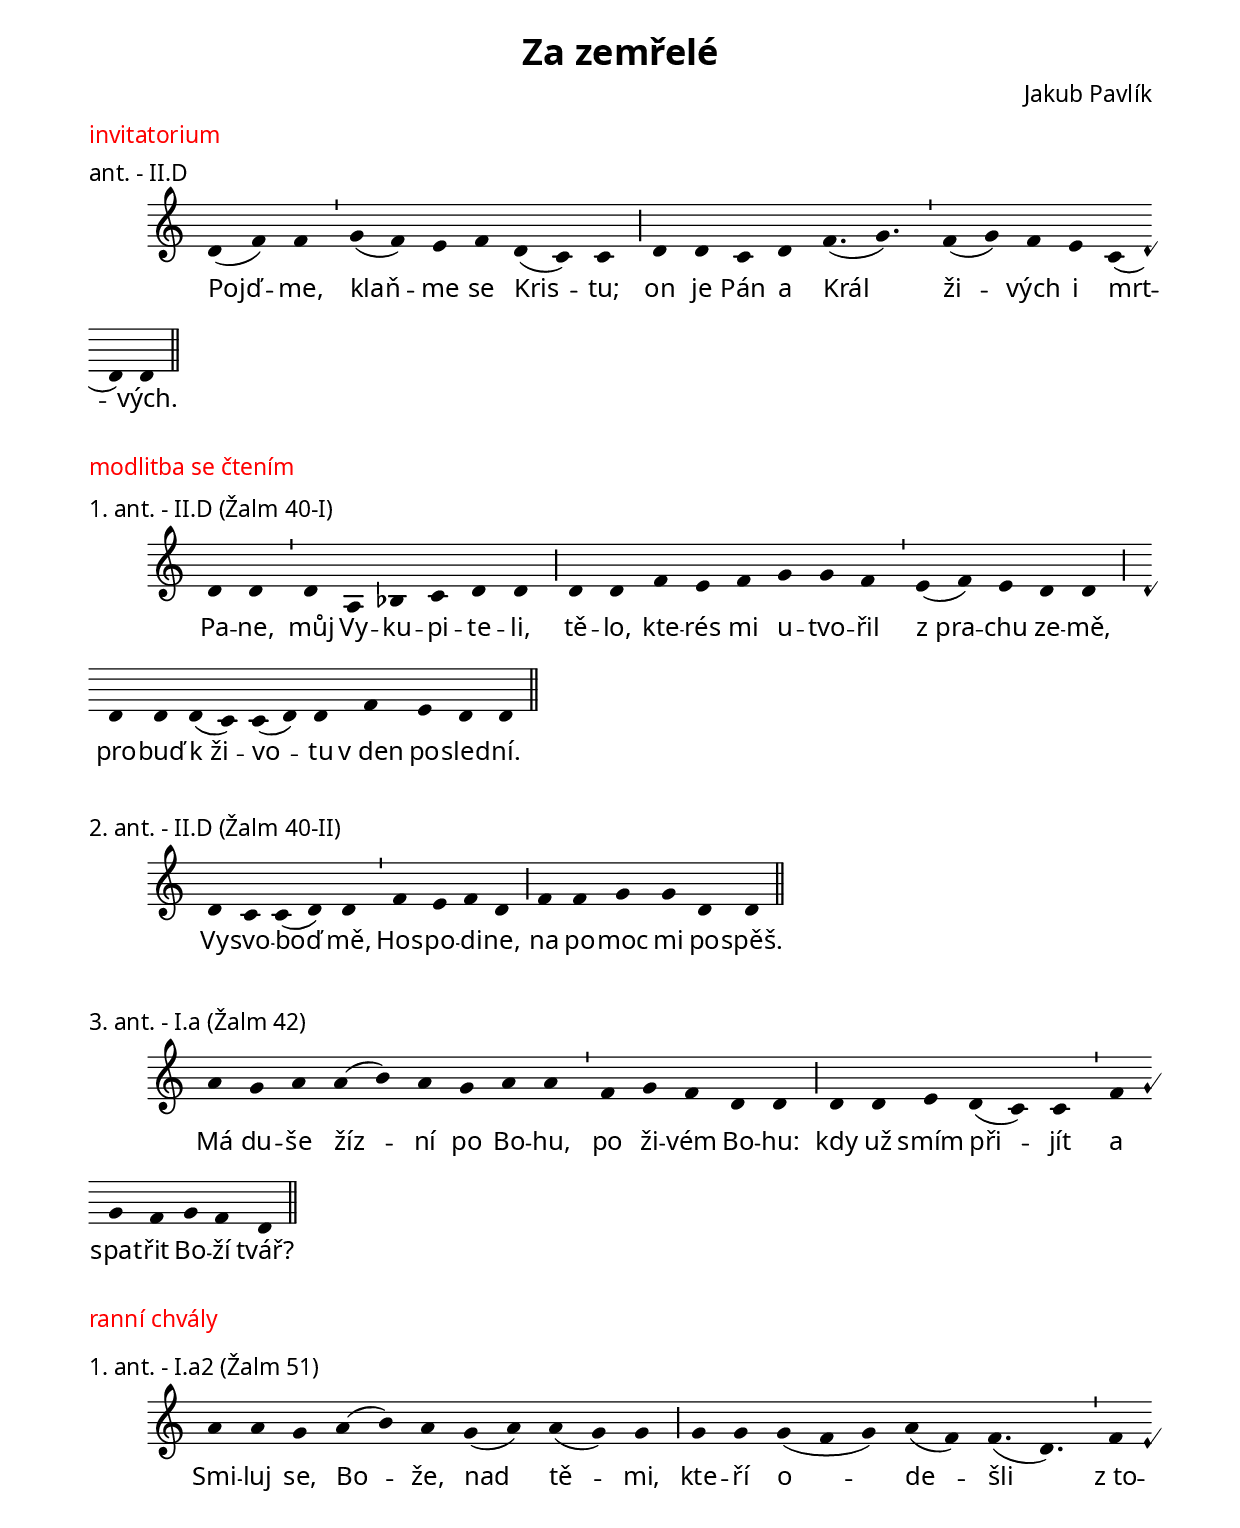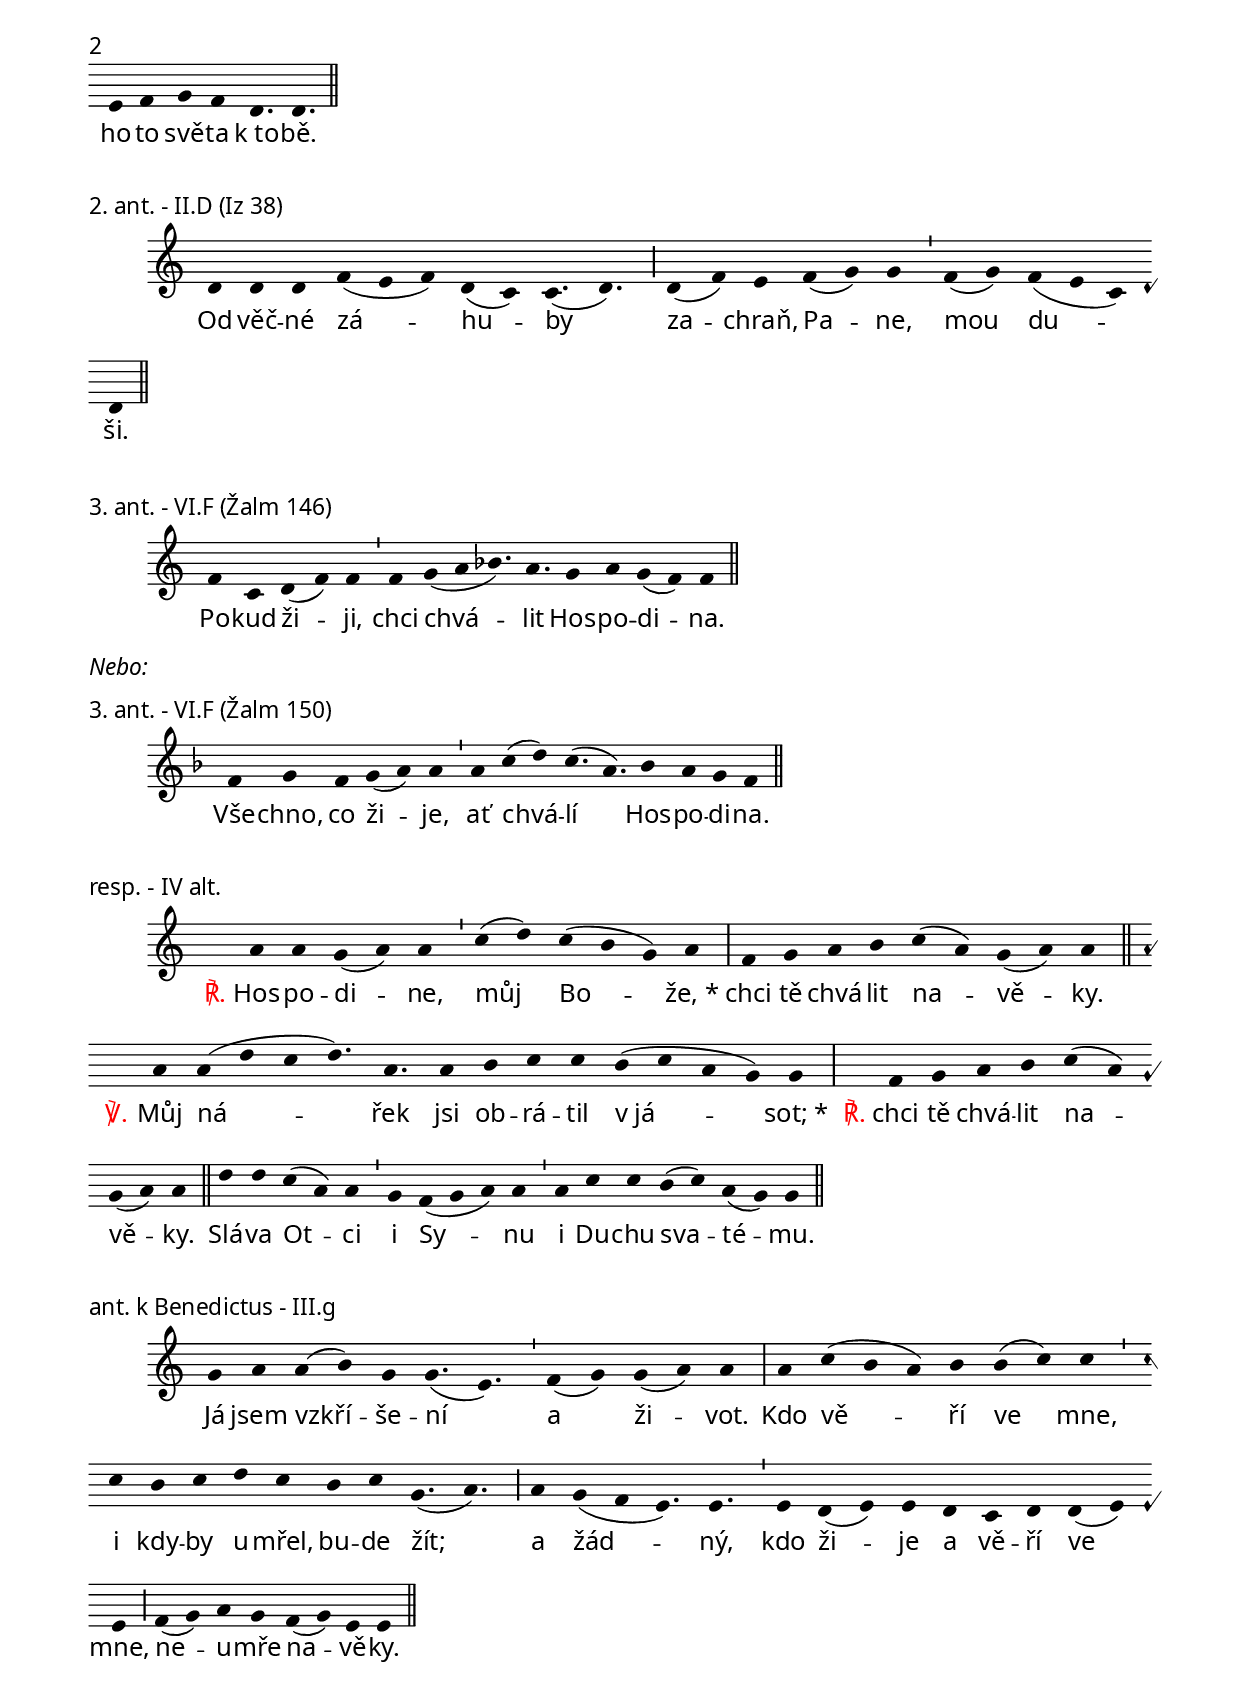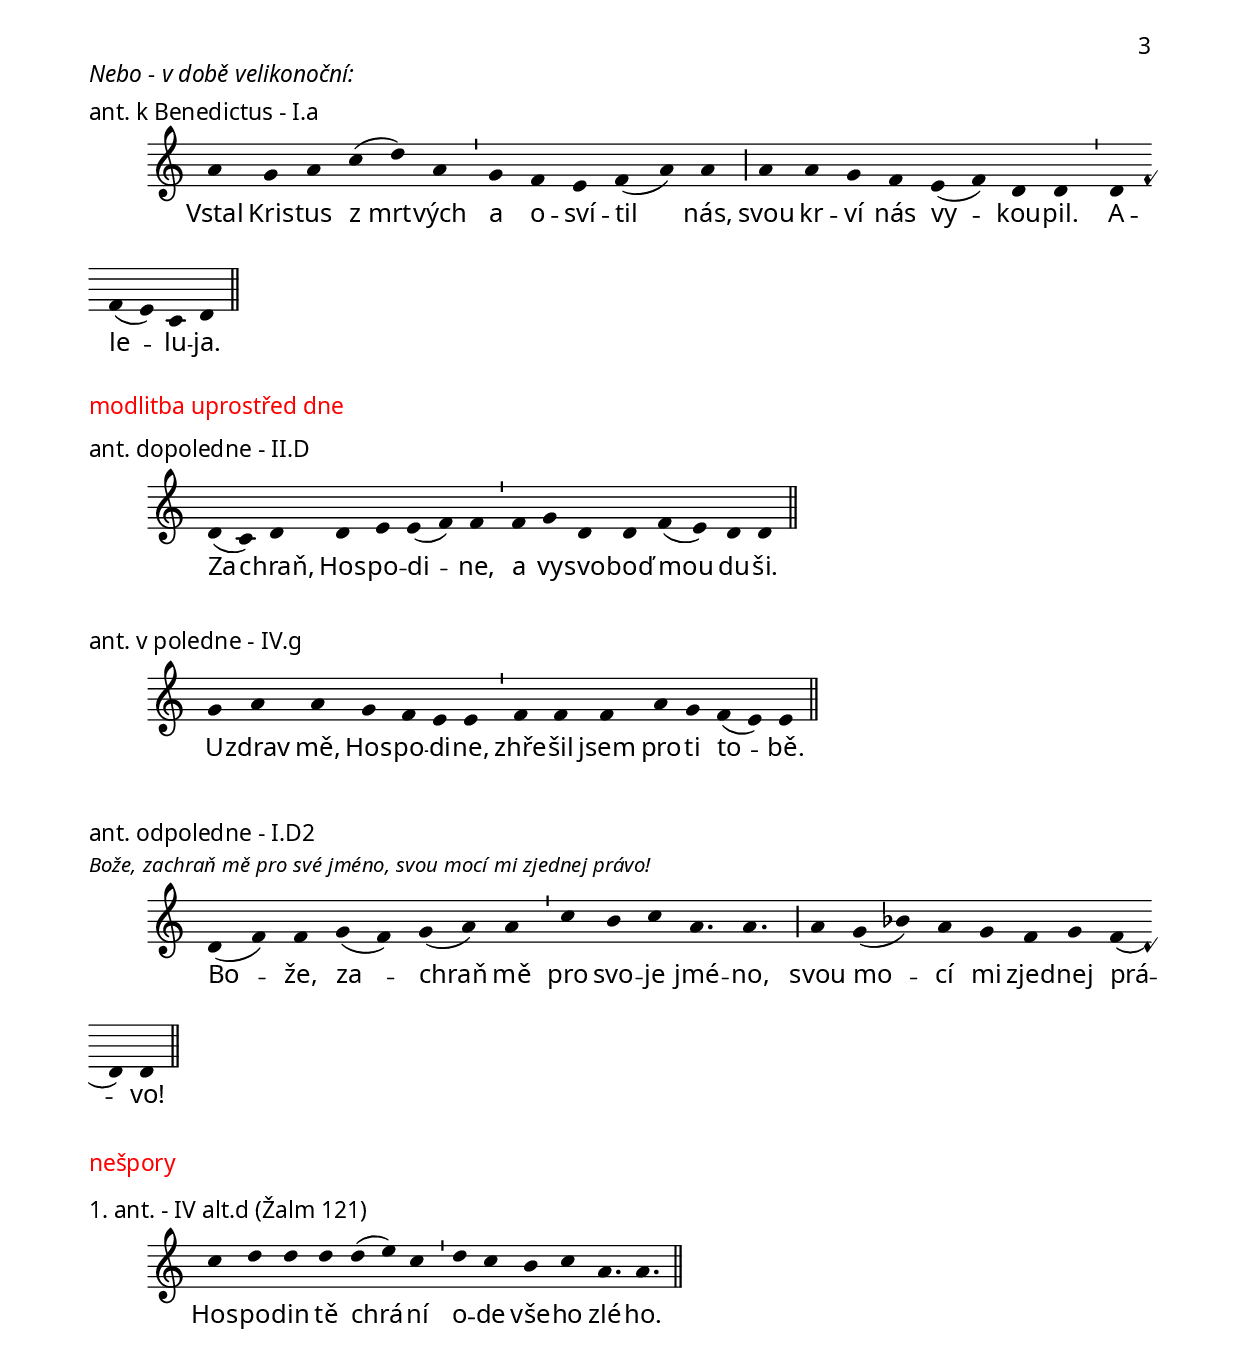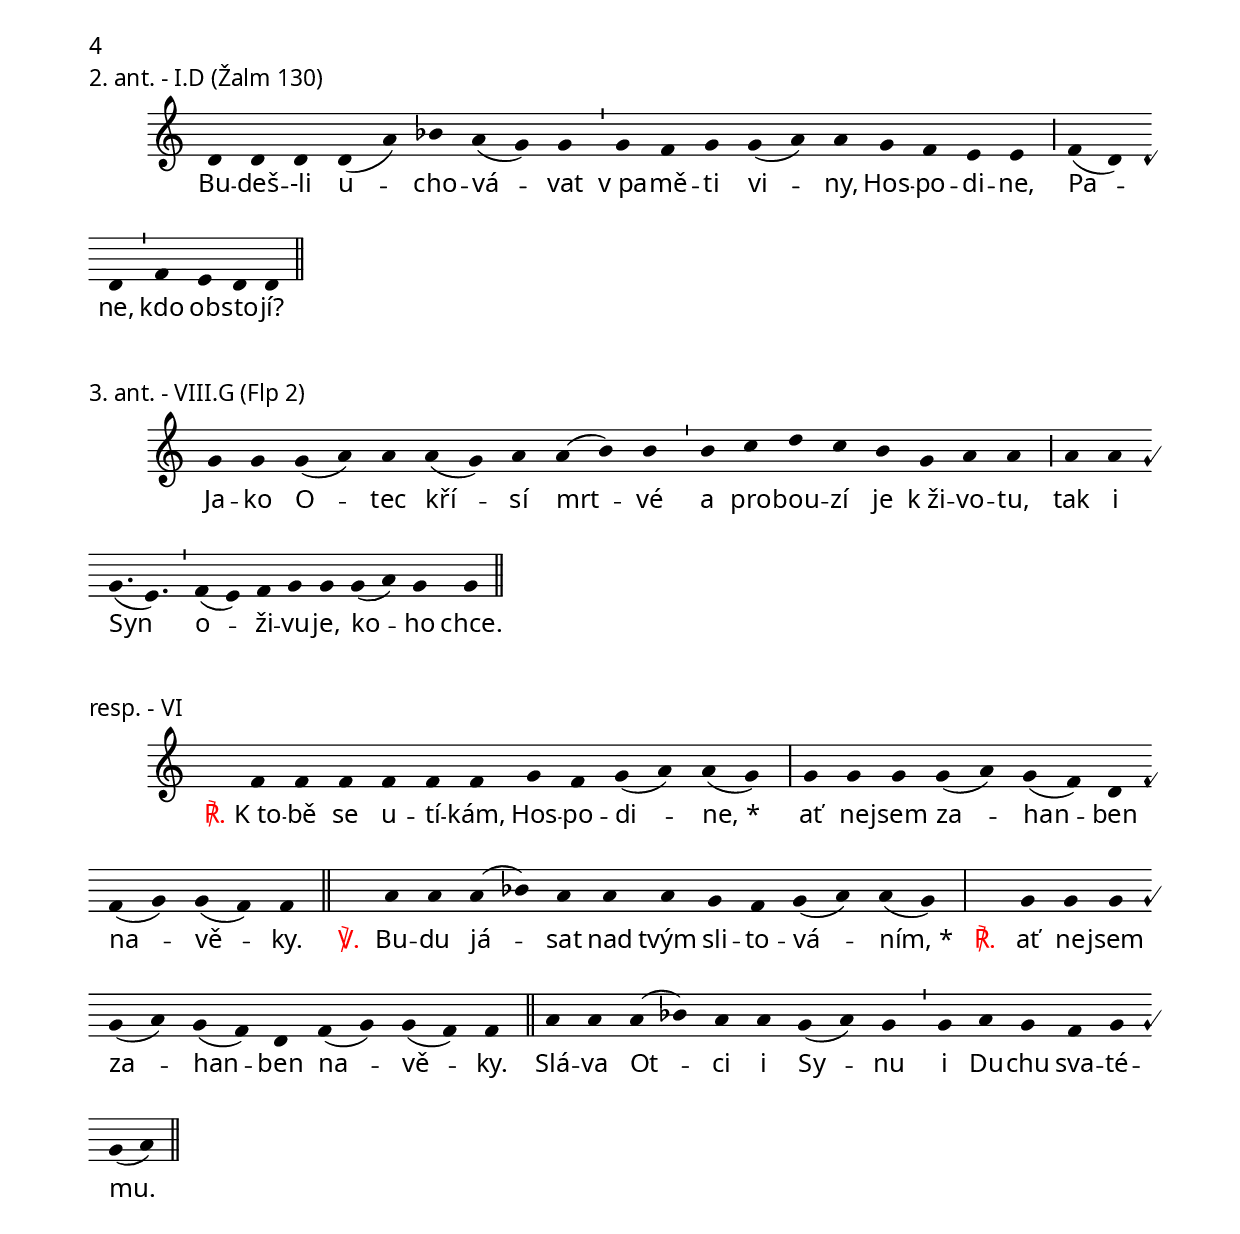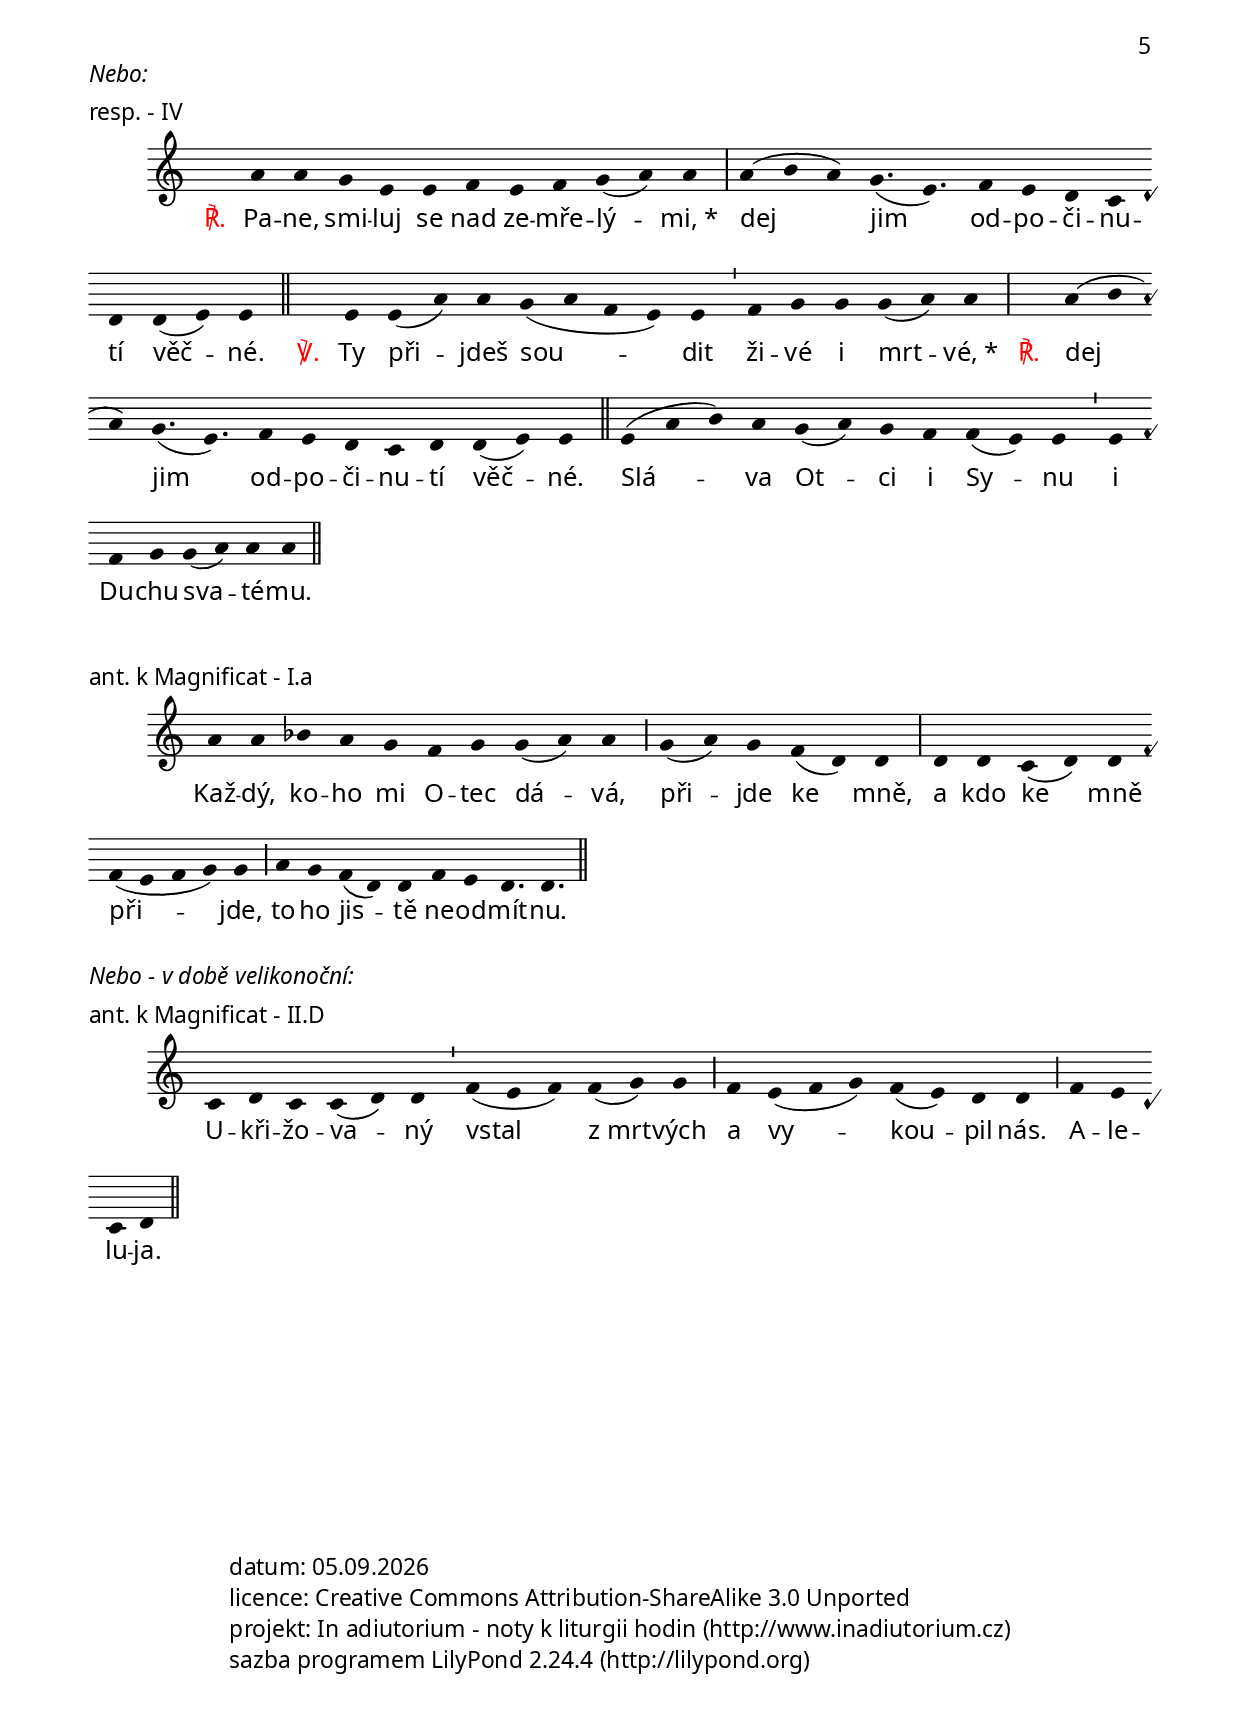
\version "2.14.2"

\header {
  title = "Za zemřelé"
  composer = "Jakub Pavlík"
}

\include "../spolecne.ly"
\include "../dilyresponsorii.ly"

\markup {\nadpisHodinka {"invitatorium"}}

\score {
  \relative c' {
    \choralniRezim
    d4( f) f \barMin g( f) e f d( c) c \barMaior
    d d c d f4.( g) \barMin f4( g) f e c( d) d \barFinalis
  }
  \addlyrics {
    Pojď -- me, klaň -- me se Kris -- tu;
    on je Pán a Král ži -- vých i mrt -- vých.
  }
  \header {
    quid = "ant."
    modus = "II"
    differentia = "D"
    psalmus = ""
    id = "invit"
    piece = \markup {\sestavTitulekBezZalmu}
  }
}

\markup {\nadpisHodinka {"modlitba se čtením"}}

\score {
  \relative c' {
    \choralniRezim
    d4 d \barMin d a bes c d d \barMaior
    d d f e f g g f \barMin
    e( f) e d d \barMaior
    d d d( c) c( d) d f e d d \barFinalis
  }
  \addlyrics {
    Pa -- ne, můj Vy -- ku -- pi -- te -- li,
    tě -- lo, kte -- rés mi u -- tvo -- řil
    z_pra -- chu ze -- mě,
    pro -- buď k_ži -- vo -- tu v_den po -- sled -- ní.
  }
  \header {
    quid = "1. ant."
    modus = "II"
    differentia = "D"
    psalmus = "Žalm 40-I"
    id = "mc-a1"
    piece = \markup {\sestavTitulek}
  }
}

\score {
  \relative c' {
    \choralniRezim
    d4 c c( d) d \barMin f e f d \barMaior
    f f g g d d \barFinalis
  }
  \addlyrics {
    Vy -- svo -- boď mě, Hos -- po -- di -- ne,
    na po -- moc mi po -- spěš.
  }
  \header {
    quid = "2. ant."
    modus = "II"
    differentia = "D"
    psalmus = "Žalm 40-II"
    id = "mc-a2"
    piece = \markup {\sestavTitulek}
  }
}

\score {
  \relative c'' {
    \choralniRezim
    a4 g a a( b) a g a a \barMin
    f g f d d \barMaior
    d d e d( c) c \barMin
    f g f g f d \barFinalis
  }
  \addlyrics {
    Má du -- še žíz -- ní po Bo -- hu,
    po ži -- vém Bo -- hu:
    kdy už smím při -- jít
    a spat -- řit Bo -- ží tvář?
  }
  \header {
    quid = "3. ant."
    modus = "I"
    differentia = "a"
    psalmus = "Žalm 42"
    id = "mc-a3"
    piece = \markup {\sestavTitulek}
  }
}

\markup {\nadpisHodinka {"ranní chvály"}}

\score {
  \relative c'' {
    \choralniRezim
    a4 a g a( b) a g( a) a( g) g \barMaior
    g g g( f g) a( f) f4.( d) \barMin f4 e f g f d4. d \barFinalis
  }
  \addlyrics {
    Smi -- luj se, Bo -- že, nad tě -- mi,
    kte -- ří o -- de -- šli z_to -- ho -- to svě -- ta k_to -- bě.
  }
  \header {
    quid = "1. ant."
    modus = "I"
    differentia = "a2"
    psalmus = "Žalm 51"
    id = "rch-a1"
    piece = \markup {\sestavTitulek}
  }
}

\score {
  \relative c' {
    \choralniRezim
    d4 d d f( e f) d( c) c4.( d) \barMaior
    d4( f) e f( g) g \barMin f( g) f( e c) d \barFinalis
  }
  \addlyrics {
    Od věč -- né zá -- hu -- by
    za -- chraň, Pa -- ne, mou du -- ši.
  }
  \header {
    quid = "2. ant."
    modus = "II"
    differentia = "D"
    psalmus = "Iz 38"
    id = "rch-a2"
    fons = "melodie z: Bílá sobota, ranní chvály, 2. ant."
    fial = "pust_triduum.ly#so-rch-ant2?jiny_text"
    piece = \markup {\sestavTitulek}
  }
}

\score {
  \relative c' {
    \choralniRezim
    f4 c d( f) f \barMin
    f \stemUp g( a bes4.) a g4 a g( f) f \barFinalis
  }
  \addlyrics {
    Po -- kud ži -- ji,
    chci chvá -- lit Hos -- po -- di -- na.
  }
  \header {
    quid = "3. ant."
    modus = "VI"
    differentia = "F"
    psalmus = "Žalm 146"
    id = "rch-a3"
    fons = "4. týden žaltáře, středa, ranní chvály, 3. ant."
    fial = "antifony/tyden4_4streda.ly#rch-ant3"
    piece = \markup {\sestavTitulek}
  }
}

\markup\italic{Nebo:}

\score {
  \relative c' {
    \choralniRezim
    \key f \major
    f4 g f g( a) a \barMin
    a4 c( d) c4.( a) bes4 a g f \barFinalis
  }
  \addlyrics {
    Vše -- chno, co ži -- je, ať chvá -- lí Hos -- po -- di -- na.
  }
  \header {
    quid = "3. ant."
    modus = "VI"
    differentia = "F"
    psalmus = "Žalm 150"
    id = "rch-a3-alt"
    fons = "4. t. žaltáře, neděle, ranní chvály, 3. ant. (Text jiný: ubráno aleluja a 'dýchá' změněno na 'žije')"
    fial = "antifony/tyden4_1nedele.ly#rch-ant3?jiny_text&-aleluja"
    piece = \markup {\sestavTitulek}
  }
}

\score {
  \relative c'' {
    \choralniRezim

    % R
    \neviditelna a
    a4 a g( a) a \barMin c( d) c( b g) a \barMax
    f g a b c( a) g( a) a \barFinalis
    % V
    \neviditelna a
    a4 a( d c d4.) a a4 b c c b( c a g) g \barMax
    % R
    \neviditelna a
    f g a b c( a) g( a) a \barFinalis
    % Slava
    d4 d c( a) a \barMin g f( g a) a \barMin a c c b( c) a( g) g \barFinalis
  }
  \addlyrics {
    \Response Hos -- po -- di -- ne, můj Bo -- že,_*
    chci tě chvá -- lit na -- vě -- ky.
    \Verse Můj ná -- řek jsi ob -- rá -- til v_já -- sot;_*
    \Response chci tě chvá -- lit na -- vě -- ky.
    \textRespDoxologie
  }
  \header {
    quid = "resp."
    modus = "IV alt."
    id = "rch-resp"
    piece = \markup {\sestavTitulekResp}
  }
}

\score {
  \relative c'' {
    \choralniRezim
    g4 a a( b) g g4.( e) \barMin f4( g) g( a) a \barMax
    a c( b a) b b( c) c \barMin c b c d c b c g4.( a) \barMaior
    a4 g( f e4.) e \barMin e4 d( e) e d c d d( e) e \barMaior
    f( g) a g f( g) e e \barFinalis
  }
  \addlyrics {
    Já jsem vzkří -- še -- ní a ži -- vot.
    Kdo vě -- ří ve mne, i kdy -- by u -- mřel, bu -- de žít;
    a žád -- ný, kdo ži -- je a vě -- ří ve mne,
    ne -- u -- mře na -- vě -- ky.
  }
  \header {
    quid = "ant. k Benedictus"
    modus = "III"
    differentia = "g"
    psalmus = ""
    id = "rch-aben"
    piece = \markup {\sestavTitulekBezZalmu}
  }
}

\pageBreak % ZLOM

\markup\italic{Nebo - v době velikonoční:}

\score {
  \relative c'' {
    \choralniRezim
    a4 g a c( d) a \barMin g f e f( a) a \barMaior
    a4 a g f e( f) d d \barMin
    d4 f( e) c d \barFinalis
  }
  \addlyrics {
    Vstal Kris -- tus z_mrt -- vých a o -- sví -- til nás,
    svou kr -- ví nás vy -- kou -- pil.
    A -- le -- lu -- ja.
  }
  \header {
    quid = "ant. k Benedictus"
    modus = "I"
    differentia = "a"
    psalmus = ""
    id = "rch-aben-velik"
    fons = "Velikonoční oktáv, ranní chvály, 1. ant."
    fial = "velikonoce_velikonocnioktav.ly#rch-ant1"
    piece = \markup {\sestavTitulekBezZalmu}
  }
}

\markup {\nadpisHodinka {"modlitba uprostřed dne"}}

\score {
  \relative c' {
    \choralniRezim
    d4( c) d d e e( f) f \barMin
    f g d d f( e) d d \barFinalis
  }
  \addlyrics {
    Za -- chraň, Hos -- po -- di -- ne,
    a vy -- svo -- boď mou du -- ši.
  }
  \header {
    quid = "ant. dopoledne"
    modus = "II"
    differentia = "D"
    psalmus = ""
    placet = "_Hospodine_ je divné"
    id = "tercie"
    piece = \markup {\sestavTitulekBezZalmu}
  }
}

\score {
  \relative c'' {
    \choralniRezim
    g4 a a g f e e \barMin f f f a g f( e) e \barFinalis
  }
  \addlyrics {
    U -- zdrav mě, Hos -- po -- di -- ne, zhře -- šil jsem
    pro -- ti to -- bě.
  }
  \header {
    quid = "ant. v poledne"
    modus = "IV"
    differentia = "g"
    psalmus = ""
    id = "sexta"
    fons = "pátek 1. týdne žaltáře, nešpory, 1. ant."
    fial = "antifony/tyden1_6patek.ly#ne-ant1"
    piece = \markup {\sestavTitulekBezZalmu}
  }
}

\score {
  \relative c' {
    \choralniRezim
    d( f) f g( f) g( a) a \barMin c b c a4. a \barMaior
    a4 \stemUp g( bes) a g f g f( d) d \barFinalis
  }
  \addlyrics {
    Bo -- že, za -- chraň mě
    pro svo -- je % v breviáři: své
    jmé -- no,
    svou mo -- cí mi zjed -- nej prá -- vo!
  }
  \header {
    textus_approbatus = "Bože, zachraň mě pro své jméno, svou mocí mi zjednej právo!"
    quid = "ant. odpoledne"
    modus = "I"
    differentia = "D2"
    psalmus = ""
    placet = "není zlá, ale pravděpodobně by šla lépe"
    id = "nona"
    piece = \markup {\sestavTitulekBezZalmu}
  }
}

\markup {\nadpisHodinka {"nešpory"}}

\score {
  \relative c'' {
    \choralniRezim
    c4 d d d d( e) c \barMin
    d c b c a4. a \barFinalis
  }
  \addlyrics {
    Hos -- po -- din tě chrá -- ní
    o -- de vše -- ho zlé -- ho.
  }
  \header {
    quid = "1. ant."
    modus = "IV alt"
    differentia = "d"
    psalmus = "Žalm 121"
    placet = "IV alt.c"
    id = "ne-a1"
    piece = \markup {\sestavTitulek}
  }
}

\score {
  \relative c' {
    \choralniRezim
    d4 d d d( a') bes a( g) g \barMin
    g f g g( a) a g f e e \barMaior
    f( d) d \barMin f e d d \barFinalis
  }
  \addlyrics {
    Bu -- deš -- -li u -- cho -- vá -- vat
    v_pa -- mě -- ti vi -- ny, Hos -- po -- di -- ne,
    Pa -- ne, kdo ob -- sto -- jí?
  }
  \header {
    quid = "2. ant."
    modus = "I"
    differentia = "D"
    psalmus = "Žalm 130"
    id = "ne-a2"
    piece = \markup {\sestavTitulek}
  }
}

\score {
  \relative c'' {
    \choralniRezim
    g4 g g( a) a a( g) a a( b) b \barMin
    b c d c b g a a \barMaior
    a a g4.( e) \barMin f4( e) f g g g( a) g g \barFinalis
  }
  \addlyrics {
    Ja -- ko O -- tec kří -- sí mrt -- vé
    a pro -- bou -- zí je k_ži -- vo -- tu,
    tak i Syn o -- ži -- vu -- je, ko -- ho chce.
  }
  \header {
    quid = "3. ant."
    modus = "VIII"
    differentia = "G"
    psalmus = "Flp 2"
    placet = "možná sedí spíš do modu III"
    id = "ne-a3"
    piece = \markup {\sestavTitulek}
  }
}

\score {
  \relative c' {
    \choralniRezim

    % R
    \neviditelna f
    f4 f f f f f g f g( a) a( g) \barMax
    g g g g( a) g( f) d f( g) g( f) f \barFinalis
    % V
    \neviditelna a
    a a a( bes) a a a g f g( a) a( g) \barMax
    % R
    \neviditelna a
    g g g g( a) g( f) d f( g) g( f) f \barFinalis
    % Slava
    \respVIdoxologie \barFinalis
  }
  \addlyrics {
    \Response K_to -- bě se u -- tí -- kám, Hos -- po -- di -- ne,_*
    ať ne -- jsem za -- han -- ben na -- vě -- ky.
    \Verse Bu -- du já -- sat nad tvým sli -- to -- vá -- ním,_*
    \Response ať ne -- jsem za -- han -- ben na -- vě -- ky.
    \textRespDoxologie
  }
  \header {
    quid = "resp."
    modus = "VI"
    placet = "zkusit bohatší ozdobu na _jásat_"
    id = "ne-resp"
    piece = \markup {\sestavTitulekResp}
  }
}

\pageBreak % ZLOM

\markup\italic{Nebo:}

\score {
  \relative c'' {
    \choralniRezim

    % R
    \neviditelna a
    a4 a g e e f e f g( a) a \barMax
    a( b a) g4.( e) f4 e d c d d( e) e \barFinalis
    % V
    \neviditelna e
    e e( a) a g( a f e) e \barMin f g g g( a) a \barMax
    % R
    \neviditelna a
    a( b a) g4.( e) f4 e d c d d( e) e \barFinalis
    % Slava
    e( a b) a g( a) g f f( e) e \barMin e f g g( a) a a \barFinalis
  }
  \addlyrics {
    \Response Pa -- ne, smi -- luj se nad ze -- mře -- lý -- mi,_*
    dej jim od -- po -- či -- nu -- tí věč -- né.
    \Verse Ty při -- jdeš sou -- dit ži -- vé i mrt -- vé,_*
    \Response dej jim od -- po -- či -- nu -- tí věč -- né.
    \textRespDoxologie
  }
  \header {
    quid = "resp."
    modus = "IV"
    id = "ne-resp2"
    piece = \markup {\sestavTitulekResp}
  }
}

\score {
  \relative c'' {
    \choralniRezim
    a4 a bes a g f g g( a) a \barMaior
    g( a) g f( d) d \barMax
    d d c( d) d f( e f g) g \barMaior
    a g f( d) d f e d4. d \barFinalis
  }
  \addlyrics {
    Kaž -- dý, ko -- ho mi O -- tec dá -- vá,
    při -- jde ke mně,
    a kdo ke mně při -- jde,
    to -- ho jis -- tě ne -- od -- mít -- nu.
  }
  \header {
    quid = "ant. k Magnificat"
    modus = "I"
    differentia = "a"
    psalmus = ""
    id = "ne-amag"
    piece = \markup {\sestavTitulekBezZalmu}
  }
}

\markup\italic{Nebo - v době velikonoční:}

\score {
  \relative c' {
    \choralniRezim
    c4 d c c( d) d \barMin f( e f) f( g) g \barMaior
    f e( f g) f( e) d d \barMaior
    f e c d \barFinalis
  }
  \addlyrics {
    U -- kři -- žo -- va -- ný vstal z_mrt -- vých
    a vy -- kou -- pil nás.
    A -- le -- lu -- ja.
  }
  \header {
    quid = "ant. k Magnificat"
    modus = "II"
    differentia = "D"
    psalmus = ""
    id = "ne-amag-velik"
    piece = \markup {\sestavTitulekBezZalmu}
  }
}